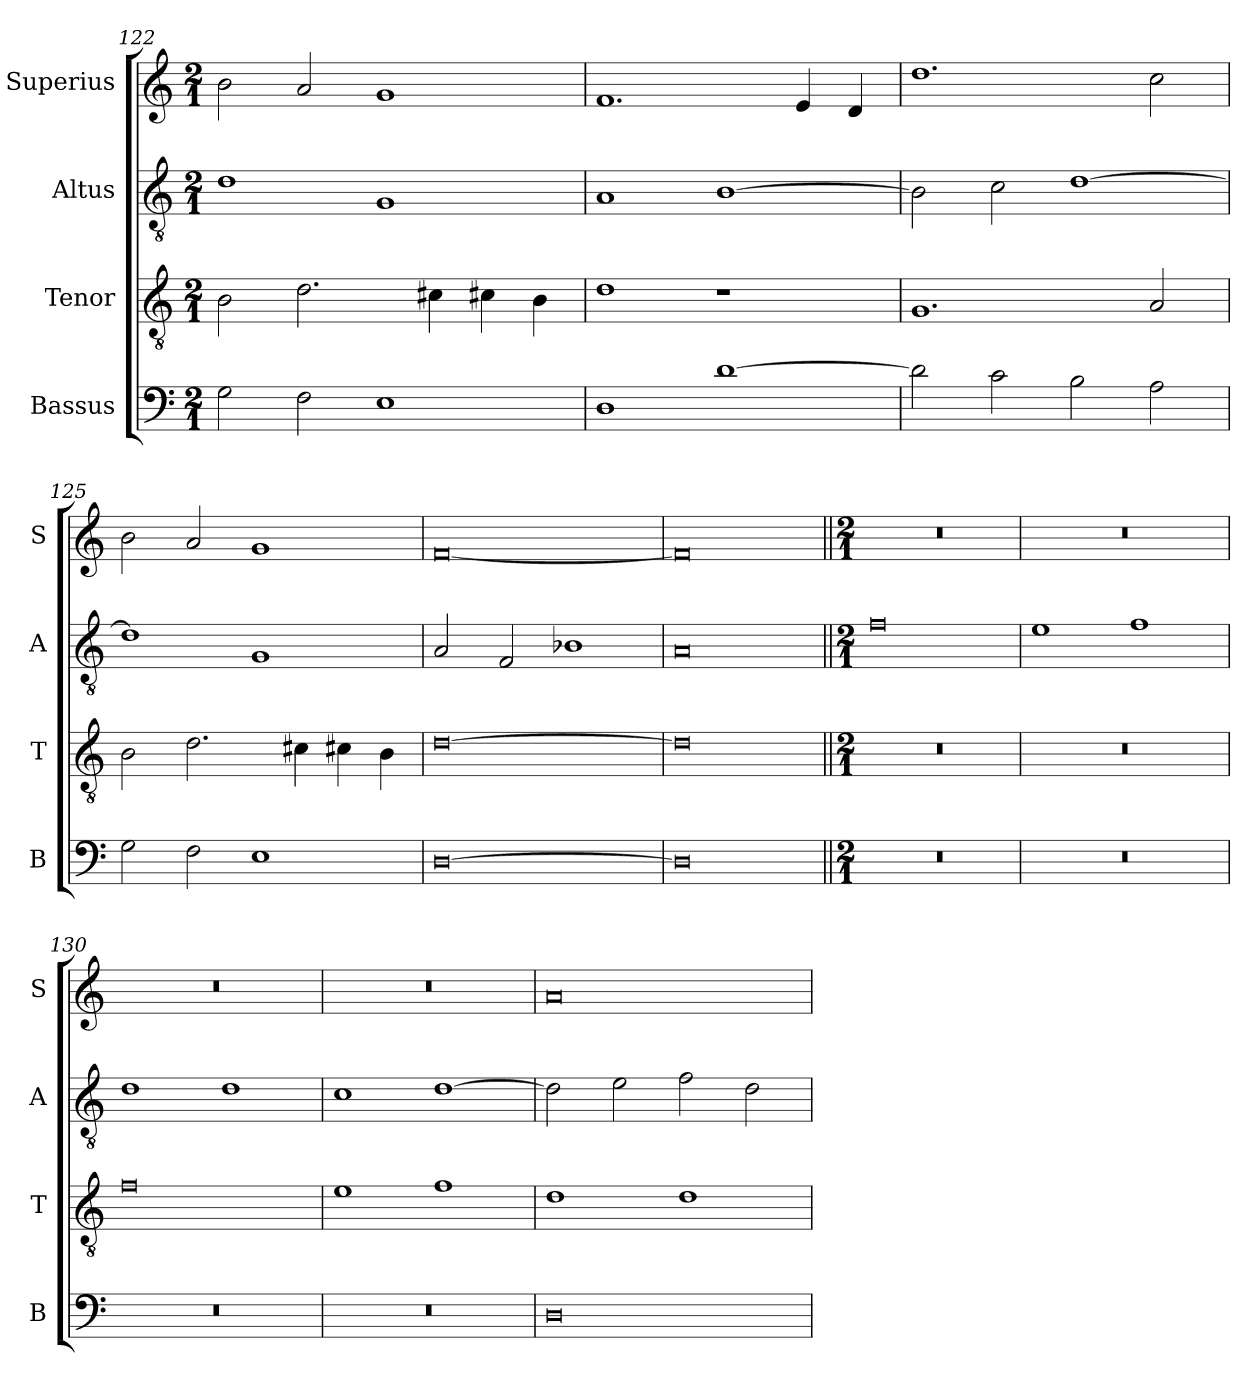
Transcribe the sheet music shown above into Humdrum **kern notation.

**kern	**kern	**kern	**kern
*part4	*part3	*part2	*part1
*staff4	*staff3	*staff2	*staff1
*I"Bassus	*I"Tenor	*I"Altus	*I"Superius
*I'B	*I'T	*I'A	*I'S
*clefF4	*clefGv2	*clefGv2	*clefG2
*k[]	*k[]	*k[]	*k[]
*M2/1	*M2/1	*M2/1	*M2/1
=122	=122	=122	=122
2G\	2B\	1d	2b\
2F\	2.d\	.	2a/
1E	.	1G	1g
.	4c#X\	.	.
.	4c#X\	.	.
.	4B\	.	.
=123	=123	=123	=123
1D	1d	1A	1.f
[1d	1r	[1B	.
.	.	.	4e/
.	.	.	4d/
=124	=124	=124	=124
2d\]	1.G	2B\]	1.dd
2c\	.	2c\	.
2B\	.	[1d	.
2A\	2A/	.	2cc\
=125	=125	=125	=125
2G\	2B\	1d]	2b\
2F\	2.d\	.	2a/
1E	.	1G	1g
.	4c#X\	.	.
.	4c#X\	.	.
.	4B\	.	.
=126	=126	=126	=126
[0D	[0d	2A/	[0f
.	.	2F/	.
.	.	1B-X	.
=127	=127	=127	=127
0D]	0d]	0A	0f]
!!LO:LB:g=z
=128||	=128||	=128||	=128||
*k[]	*k[]	*k[]	*k[]
*M2/1	*M2/1	*M2/1	*M2/1
0r	0r	0f	0r
=129	=129	=129	=129
0r	0r	1e	0r
.	.	1f	.
=130	=130	=130	=130
0r	0f	1d	0r
.	.	1d	.
=131	=131	=131	=131
0r	1e	1c	0r
.	1f	[1d	.
=132	=132	=132	=132
0D	1d	2d\]	0a
.	.	2e\	.
.	1d	2f\	.
.	.	2d\	.
=	=	=	=
*-	*-	*-	*-
